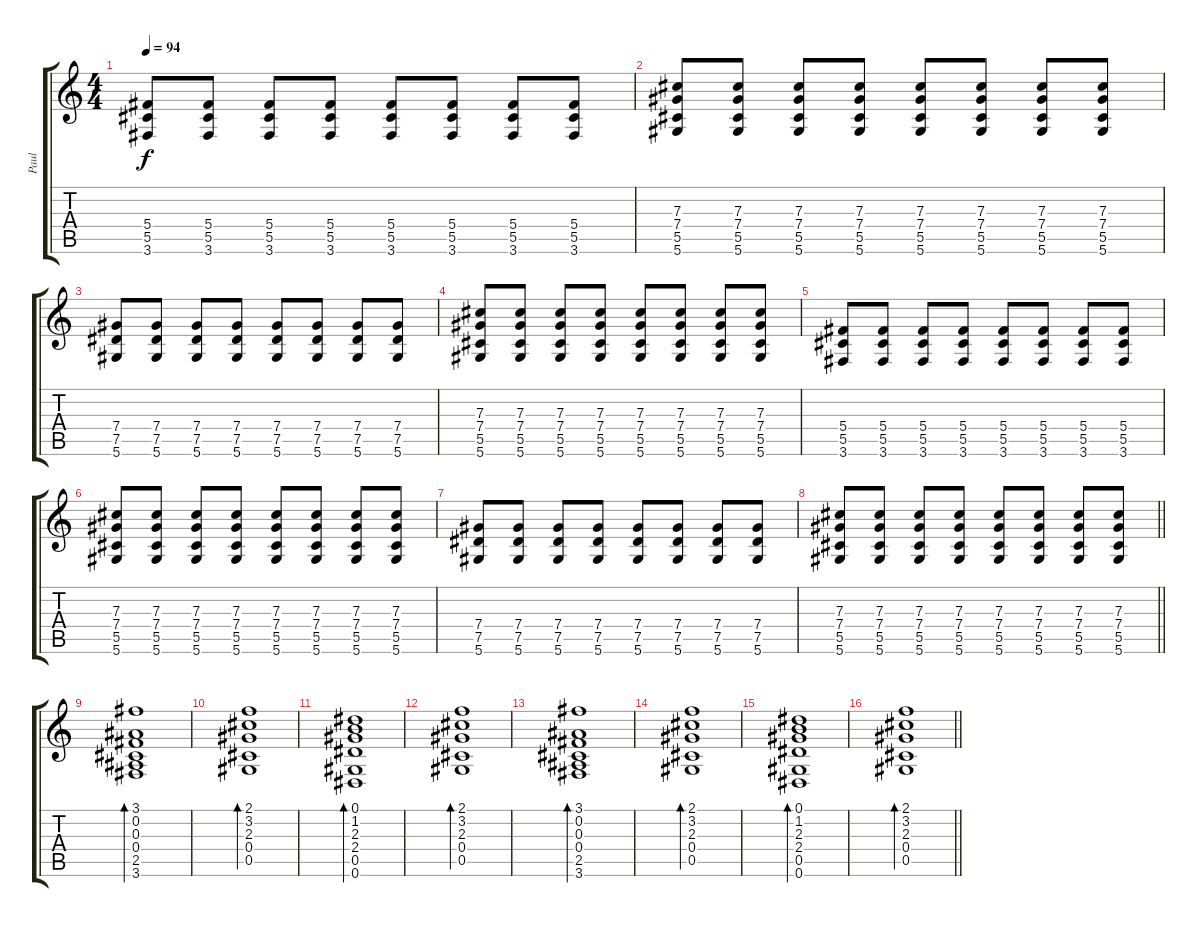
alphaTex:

\track ("Paul" "Paul") {instrument distortionguitar}
\staff {score tabs}
\tuning (Eb4 Bb3 Gb3 Db3 Ab2 Eb2) {hide}
\ts (4 4)
\tempo 94
\clef g2
\ks c
(5.4 5.5 3.6).8{dy f} (5.4 5.5 3.6).8 (5.4 5.5 3.6).8 (5.4 5.5 3.6).8 (5.4 5.5 3.6).8 (5.4 5.5 3.6).8 (5.4 5.5 3.6).8 (5.4 5.5 3.6).8 |
(7.3 7.4 5.5 5.6).8 (7.3 7.4 5.5 5.6).8 (7.3 7.4 5.5 5.6).8 (7.3 7.4 5.5 5.6).8 (7.3 7.4 5.5 5.6).8 (7.3 7.4 5.5 5.6).8 (7.3 7.4 5.5 5.6).8 (7.3 7.4 5.5 5.6).8 |
(7.4 7.5 5.6).8 (7.4 7.5 5.6).8 (7.4 7.5 5.6).8 (7.4 7.5 5.6).8 (7.4 7.5 5.6).8 (7.4 7.5 5.6).8 (7.4 7.5 5.6).8 (7.4 7.5 5.6).8 |
(7.3 7.4 5.5 5.6).8 (7.3 7.4 5.5 5.6).8 (7.3 7.4 5.5 5.6).8 (7.3 7.4 5.5 5.6).8 (7.3 7.4 5.5 5.6).8 (7.3 7.4 5.5 5.6).8 (7.3 7.4 5.5 5.6).8 (7.3 7.4 5.5 5.6).8 |
(5.4 5.5 3.6).8 (5.4 5.5 3.6).8 (5.4 5.5 3.6).8 (5.4 5.5 3.6).8 (5.4 5.5 3.6).8 (5.4 5.5 3.6).8 (5.4 5.5 3.6).8 (5.4 5.5 3.6).8 |
(7.3 7.4 5.5 5.6).8 (7.3 7.4 5.5 5.6).8 (7.3 7.4 5.5 5.6).8 (7.3 7.4 5.5 5.6).8 (7.3 7.4 5.5 5.6).8 (7.3 7.4 5.5 5.6).8 (7.3 7.4 5.5 5.6).8 (7.3 7.4 5.5 5.6).8 |
(7.4 7.5 5.6).8 (7.4 7.5 5.6).8 (7.4 7.5 5.6).8 (7.4 7.5 5.6).8 (7.4 7.5 5.6).8 (7.4 7.5 5.6).8 (7.4 7.5 5.6).8 (7.4 7.5 5.6).8 |
\barLineRight lightlight
(7.3 7.4 5.5 5.6).8 (7.3 7.4 5.5 5.6).8 (7.3 7.4 5.5 5.6).8 (7.3 7.4 5.5 5.6).8 (7.3 7.4 5.5 5.6).8 (7.3 7.4 5.5 5.6).8 (7.3 7.4 5.5 5.6).8 (7.3 7.4 5.5 5.6).8 |
(3.1 0.2 0.3 0.4 2.5 3.6).1{bd 240 instrument electricguitarclean} |
(2.1 3.2 2.3 0.4 0.5).1{bd 240} |
(0.1 1.2 2.3 2.4 0.5 0.6).1{bd 240} |
(2.1 3.2 2.3 0.4 0.5).1{bd 240} |
(3.1 0.2 0.3 0.4 2.5 3.6).1{bd 240} |
(2.1 3.2 2.3 0.4 0.5).1{bd 240} |
(0.1 1.2 2.3 2.4 0.5 0.6).1{bd 240} |
\barLineRight lightlight
(2.1 3.2 2.3 0.4 0.5).1{bd 240}
